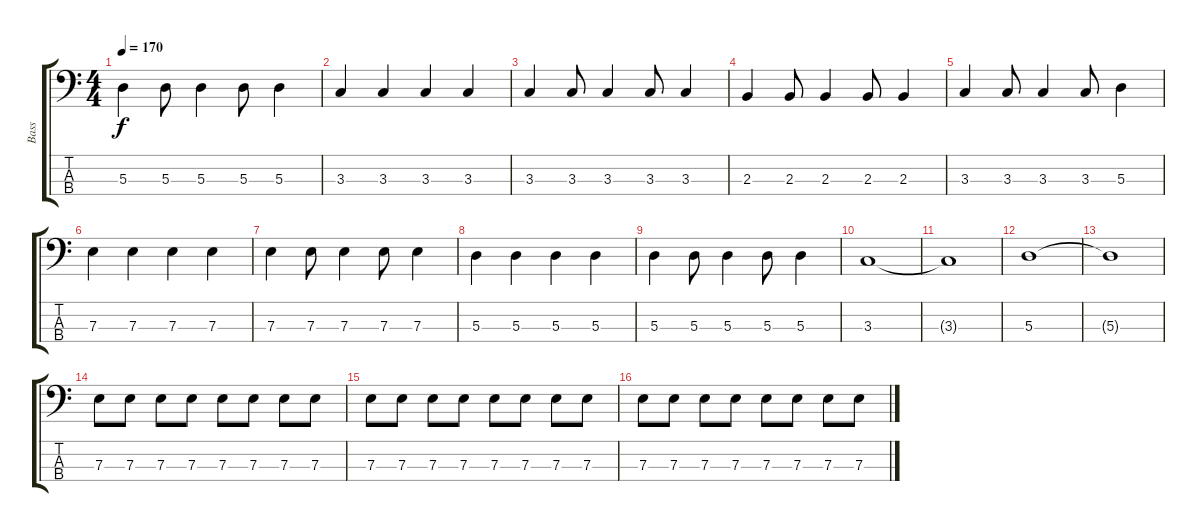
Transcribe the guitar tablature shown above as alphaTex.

\track ("Bass" "Bass") {instrument electricbassfinger}
\staff {score tabs}
\tuning (G2 D2 A1 E1) {hide}
\ts (4 4)
\tempo 170
\clef f4
\ks c
5.3.4{dy f} 5.3.8 5.3.4 5.3.8 5.3.4 |
3.3.4 3.3.4 3.3.4 3.3.4 |
3.3.4 3.3.8 3.3.4 3.3.8 3.3.4 |
2.3.4 2.3.8 2.3.4 2.3.8 2.3.4 |
3.3.4 3.3.8 3.3.4 3.3.8 5.3.4 |
7.3.4 7.3.4 7.3.4 7.3.4 |
7.3.4 7.3.8 7.3.4 7.3.8 7.3.4 |
5.3.4 5.3.4 5.3.4 5.3.4 |
5.3.4 5.3.8 5.3.4 5.3.8 5.3.4 |
3.3.1 |
3.3{t}.1 |
5.3.1 |
5.3{t}.1 |
7.3.8 7.3.8 7.3.8 7.3.8 7.3.8 7.3.8 7.3.8 7.3.8 |
7.3.8 7.3.8 7.3.8 7.3.8 7.3.8 7.3.8 7.3.8 7.3.8 |
7.3.8 7.3.8 7.3.8 7.3.8 7.3.8 7.3.8 7.3.8 7.3.8
